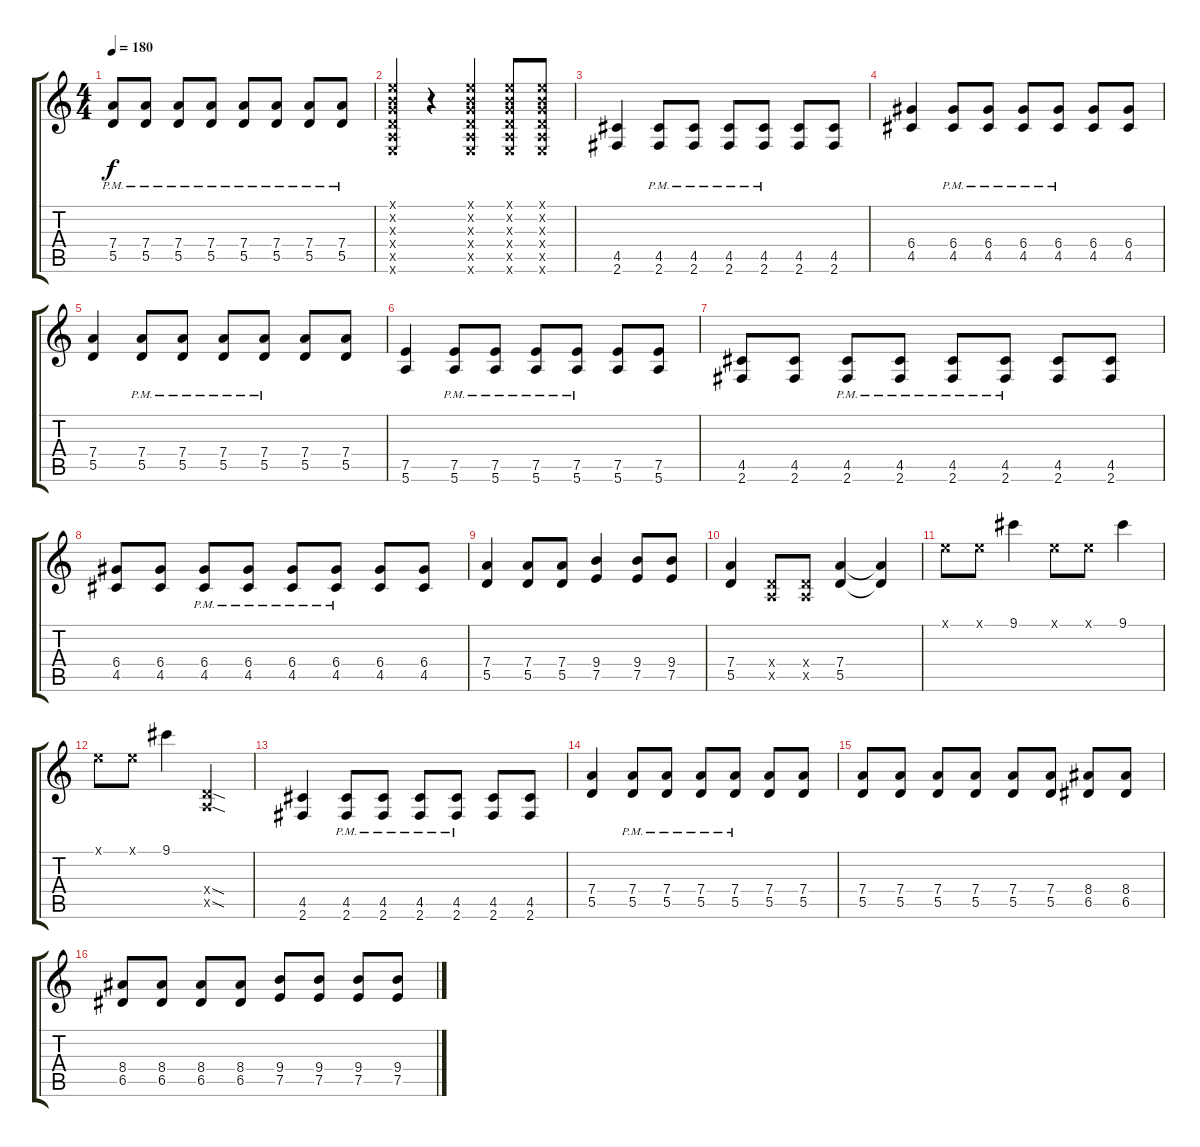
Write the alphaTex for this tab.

\track "" {instrument distortionguitar}
\staff {score tabs}
\tuning (E4 B3 G3 D3 A2 E2) {hide}
\ts (4 4)
\tempo 180
\clef g2
\ks c
(7.4{pm} 5.5{pm}).8{dy f} (7.4{pm} 5.5{pm}).8 (7.4{pm} 5.5{pm}).8 (7.4{pm} 5.5{pm}).8 (7.4{pm} 5.5{pm}).8 (7.4{pm} 5.5{pm}).8 (7.4{pm} 5.5{pm}).8 (7.4{pm} 5.5{pm}).8 |
(0.1{x} 0.2{x} 0.3{x} 0.4{x} 0.5{x} 0.6{x}).4 r.4 (0.1{x} 0.2{x} 0.3{x} 0.4{x} 0.5{x} 0.6{x}).4 (0.1{x} 0.2{x} 0.3{x} 0.4{x} 0.5{x} 0.6{x}).8 (0.1{x} 0.2{x} 0.3{x} 0.4{x} 0.5{x} 0.6{x}).8 |
(4.5 2.6).4 (4.5{pm} 2.6{pm}).8 (4.5{pm} 2.6{pm}).8 (4.5{pm} 2.6{pm}).8 (4.5{pm} 2.6{pm}).8 (4.5 2.6).8 (4.5 2.6).8 |
(6.4 4.5).4 (6.4{pm} 4.5{pm}).8 (6.4{pm} 4.5{pm}).8 (6.4{pm} 4.5{pm}).8 (6.4{pm} 4.5{pm}).8 (6.4 4.5).8 (6.4 4.5).8 |
(7.4 5.5).4 (7.4{pm} 5.5{pm}).8 (7.4{pm} 5.5{pm}).8 (7.4{pm} 5.5{pm}).8 (7.4{pm} 5.5{pm}).8 (7.4 5.5).8 (7.4 5.5).8 |
(7.5 5.6).4 (7.5{pm} 5.6{pm}).8 (7.5{pm} 5.6{pm}).8 (7.5{pm} 5.6{pm}).8 (7.5{pm} 5.6{pm}).8 (7.5 5.6).8 (7.5 5.6).8 |
(4.5 2.6).8 (4.5 2.6).8 (4.5{pm} 2.6{pm}).8 (4.5{pm} 2.6{pm}).8 (4.5{pm} 2.6{pm}).8 (4.5{pm} 2.6{pm}).8 (4.5 2.6).8 (4.5 2.6).8 |
(6.4 4.5).8 (6.4 4.5).8 (6.4{pm} 4.5{pm}).8 (6.4{pm} 4.5{pm}).8 (6.4{pm} 4.5{pm}).8 (6.4{pm} 4.5{pm}).8 (6.4 4.5).8 (6.4 4.5).8 |
(7.4 5.5).4 (7.4 5.5).8 (7.4 5.5).8 (9.4 7.5).4 (9.4 7.5).8 (9.4 7.5).8 |
(7.4 5.5).4 (0.4{x} 0.5{x}).8 (0.4{x} 0.5{x}).8 (7.4 5.5).4 (7.4{t} 5.5{t}).4 |
0.1{x}.8 0.1{x}.8 9.1.4 0.1{x}.8 0.1{x}.8 9.1.4 |
0.1{x}.8 0.1{x}.8 9.1.4 (0.4{sod x} 0.5{sod x}).2 |
(4.5 2.6).4 (4.5{pm} 2.6{pm}).8 (4.5{pm} 2.6{pm}).8 (4.5{pm} 2.6{pm}).8 (4.5{pm} 2.6{pm}).8 (4.5 2.6).8 (4.5 2.6).8 |
(7.4 5.5).4 (7.4{pm} 5.5{pm}).8 (7.4{pm} 5.5{pm}).8 (7.4{pm} 5.5{pm}).8 (7.4{pm} 5.5{pm}).8 (7.4 5.5).8 (7.4 5.5).8 |
(7.4 5.5).8 (7.4 5.5).8 (7.4 5.5).8 (7.4 5.5).8 (7.4 5.5).8 (7.4 5.5).8 (8.4 6.5).8 (8.4 6.5).8 |
(8.4 6.5).8 (8.4 6.5).8 (8.4 6.5).8 (8.4 6.5).8 (9.4 7.5).8 (9.4 7.5).8 (9.4 7.5).8 (9.4 7.5).8
